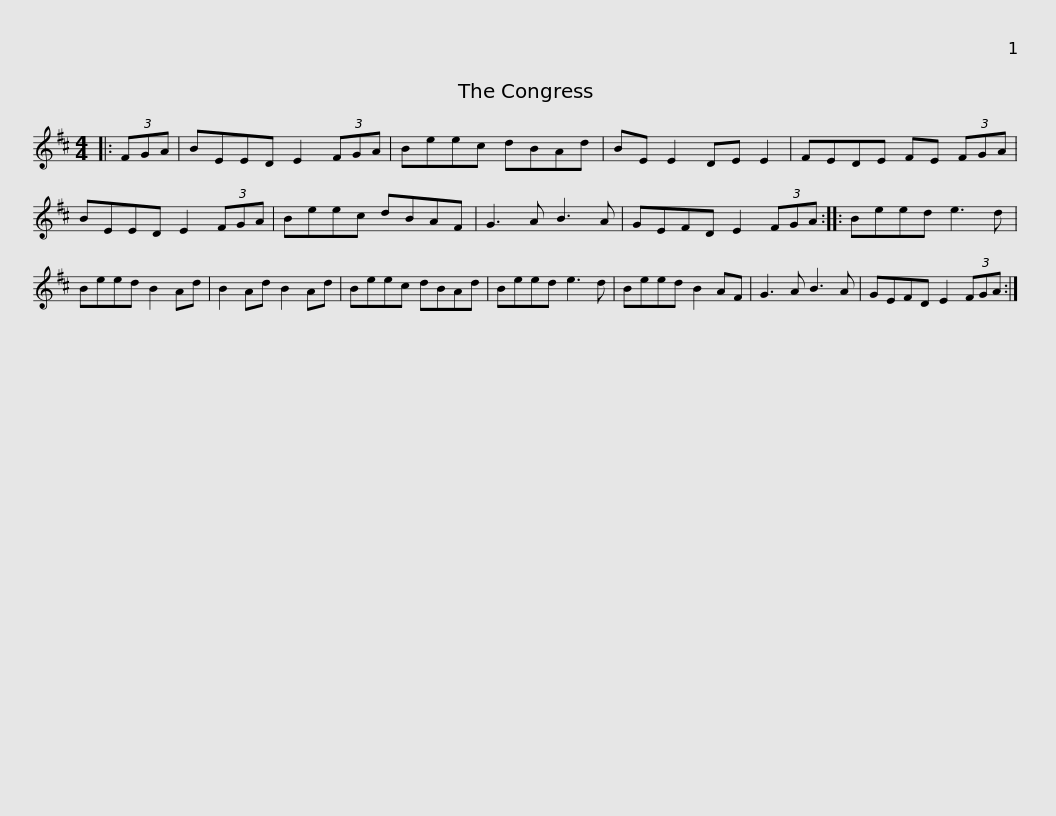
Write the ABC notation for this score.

X:1
L:1/8
M:4/4
I:linebreak $
K:D
V:1 treble
V:1
|: (3FGA | BEED E2 (3FGA | Beec dBAd | BE E2 DE E2 | FEDE FE (3FGA | %5
 BEED E2 (3FGA |$ Beec dBAF | G3 A B3 A | GEFD E2 (3FGA :: Beed e3 d | %10
 Beed B2 Ad | B2 Ad B2 Ad |$ Beec dBAd | Beed e3 d | Beed B2 AF | %15
 G3 A B3 A | GEFD E2 (3FGA :| %17
